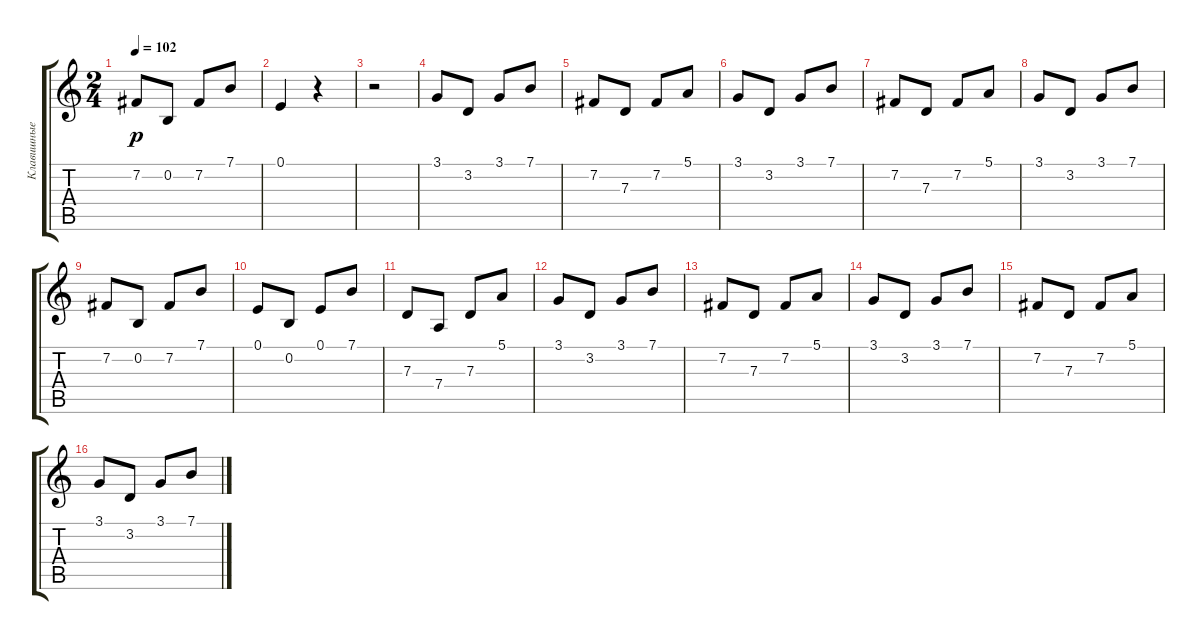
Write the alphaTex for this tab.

\track ("Клавишные" "Клавишные") {instrument synthbrass2}
\staff {score tabs}
\tuning (E4 B3 G3 D3 A2 E2) {hide}
\ts (2 4)
\tempo 102
\clef g2
\ks c
7.2.8{dy p} 0.2.8 7.2.8 7.1.8 |
0.1.4 r.4 |
r.2 |
3.1.8 3.2.8 3.1.8 7.1.8 |
7.2.8 7.3.8 7.2.8 5.1.8 |
3.1.8 3.2.8 3.1.8 7.1.8 |
7.2.8 7.3.8 7.2.8 5.1.8 |
3.1.8 3.2.8 3.1.8 7.1.8 |
7.2.8 0.2.8 7.2.8 7.1.8 |
0.1.8 0.2.8 0.1.8 7.1.8 |
7.3.8 7.4.8 7.3.8 5.1.8 |
3.1.8 3.2.8 3.1.8 7.1.8 |
7.2.8 7.3.8 7.2.8 5.1.8 |
3.1.8 3.2.8 3.1.8 7.1.8 |
7.2.8 7.3.8 7.2.8 5.1.8 |
3.1.8 3.2.8 3.1.8 7.1.8
